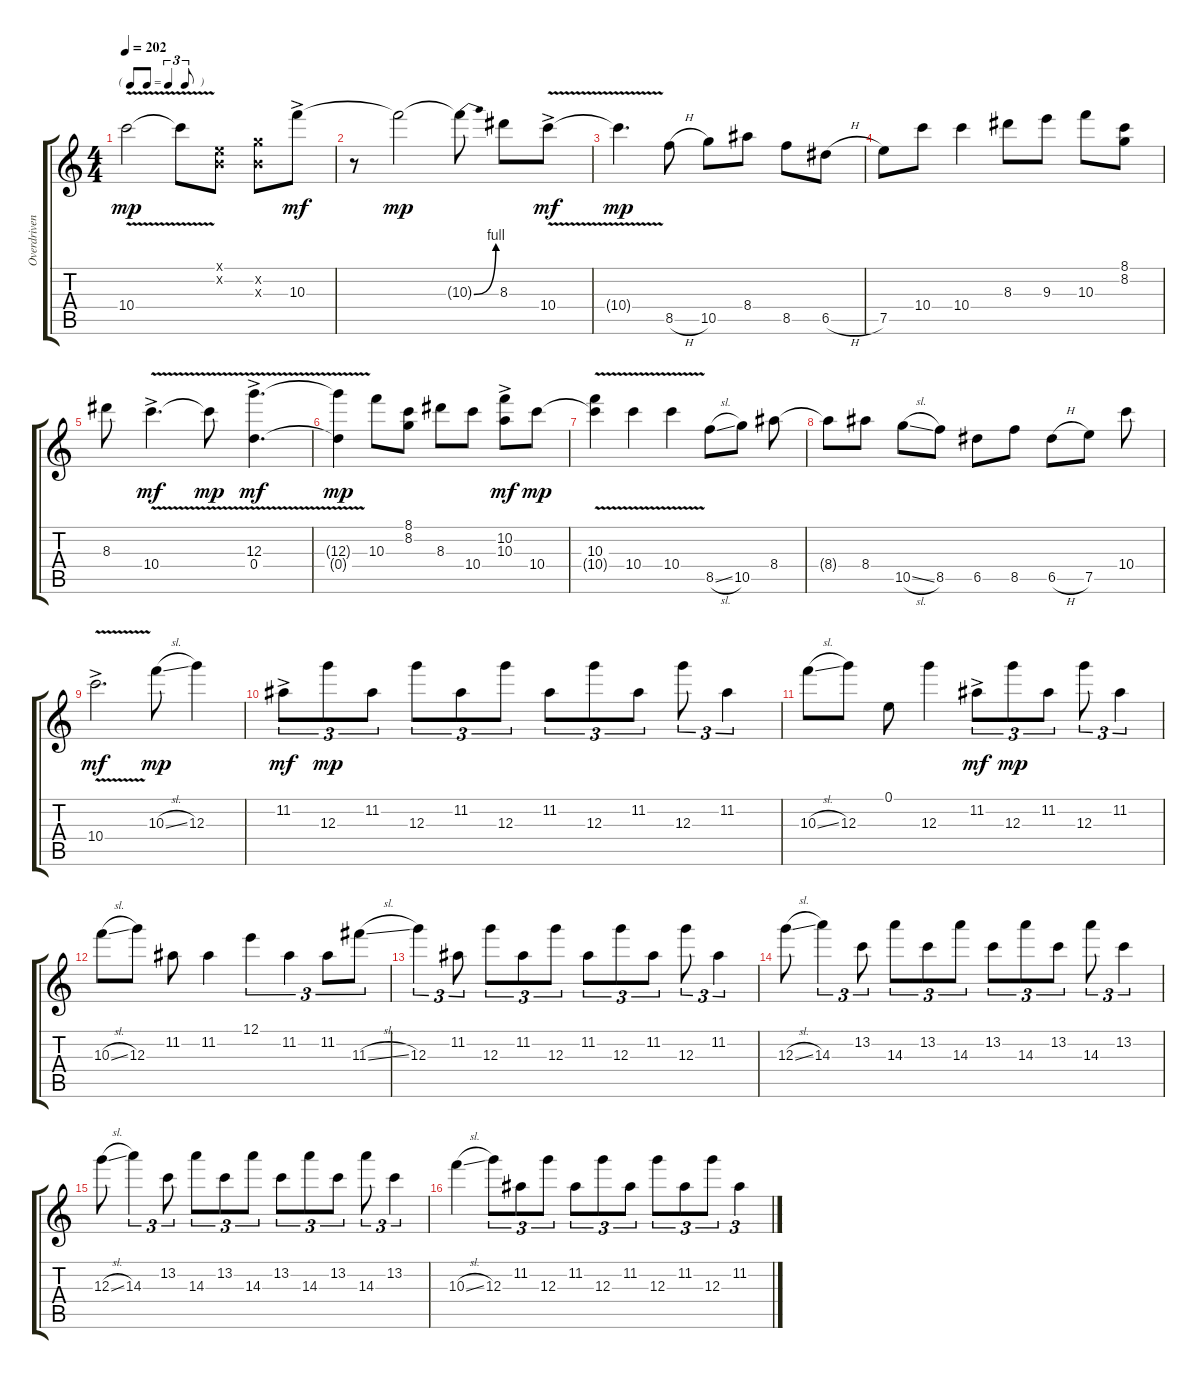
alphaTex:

\track ("Overdriven Gtr." "Overdriven") {instrument overdrivenguitar}
\staff {score tabs}
\tuning (E4 B3 G4 D4 A3 E3) {hide}
\ts (4 4)
\tf triplet8th
\tempo 202
\clef g2
\ks c
10.4{v t}.2{dy mp} 10.4{t}.8 (0.1{x} 0.2{x}).8 (0.2{x} 0.3{x}).8 10.3{ac}.8{dy mf} |
r.8 10.3{t}.2{dy mp} 10.3{be (bend 0 0 60 4) t}.8 8.3.8 10.4{v ac}.8{dy mf} |
10.4{v t}.4{d dy mp} 8.5{h}.8 10.5.8 8.4.8 8.5.8 6.5{h}.8 |
7.5.8 10.4.8 10.4.4 8.3.8 9.3.8 10.3.8 (8.1 8.2).8 |
8.3.8 10.4{v ac}.4{d dy mf} 10.4{t}.8{dy mp} (12.3{v ac} 0.4{v ac}).4{d dy mf} |
(12.3{v t} 0.4{v t}).4{dy mp} 10.3.8 (8.1 8.2).8 8.3.8 10.4.8 (10.2{ac} 10.3{ac}).8{dy mf} 10.4.8{dy mp} |
(10.3{v} 10.4{v t}).4 10.4{v}.4 10.4{v}.4 8.5{sl}.8 10.5.8 8.4.8 |
8.4{t}.8 8.4.8 10.5{sl}.8 8.5.8 6.5.8 8.5.8 6.5{h}.8 7.5.8 10.4.8 |
10.4{v ac}.2{d dy mf} 10.3{sl}.8{dy mp} 12.3.4 |
11.2{ac}.8{tu (3 2) dy mf} 12.3.8{tu (3 2) dy mp} 11.2.8{tu (3 2)} 12.3.8{tu (3 2)} 11.2.8{tu (3 2)} 12.3.8{tu (3 2)} 11.2.8{tu (3 2)} 12.3.8{tu (3 2)} 11.2.8{tu (3 2)} 12.3.8{tu (3 2)} 11.2.4{tu (3 2)} |
10.3{sl}.8 12.3.8 0.1.8 12.3.4 11.2{ac}.8{tu (3 2) dy mf} 12.3.8{tu (3 2) dy mp} 11.2.8{tu (3 2)} 12.3.8{tu (3 2)} 11.2.4{tu (3 2)} |
10.3{sl}.8 12.3.8 11.2.8 11.2.4 12.1.4{tu (3 2)} 11.2.4{tu (3 2)} 11.2.8{tu (3 2)} 11.3{sl}.8{tu (3 2)} |
12.3.4{tu (3 2)} 11.2.8{tu (3 2)} 12.3.8{tu (3 2)} 11.2.8{tu (3 2)} 12.3.8{tu (3 2)} 11.2.8{tu (3 2)} 12.3.8{tu (3 2)} 11.2.8{tu (3 2)} 12.3.8{tu (3 2)} 11.2.4{tu (3 2)} |
12.3{sl}.8 14.3.4{tu (3 2)} 13.2.8{tu (3 2)} 14.3.8{tu (3 2)} 13.2.8{tu (3 2)} 14.3.8{tu (3 2)} 13.2.8{tu (3 2)} 14.3.8{tu (3 2)} 13.2.8{tu (3 2)} 14.3.8{tu (3 2)} 13.2.4{tu (3 2)} |
12.3{sl}.8 14.3.4{tu (3 2)} 13.2.8{tu (3 2)} 14.3.8{tu (3 2)} 13.2.8{tu (3 2)} 14.3.8{tu (3 2)} 13.2.8{tu (3 2)} 14.3.8{tu (3 2)} 13.2.8{tu (3 2)} 14.3.8{tu (3 2)} 13.2.4{tu (3 2)} |
10.3{sl}.4 12.3.8{tu (3 2)} 11.2.8{tu (3 2)} 12.3.8{tu (3 2)} 11.2.8{tu (3 2)} 12.3.8{tu (3 2)} 11.2.8{tu (3 2)} 12.3.8{tu (3 2)} 11.2.8{tu (3 2)} 12.3.8{tu (3 2)} 11.2.4{tu (3 2)}
